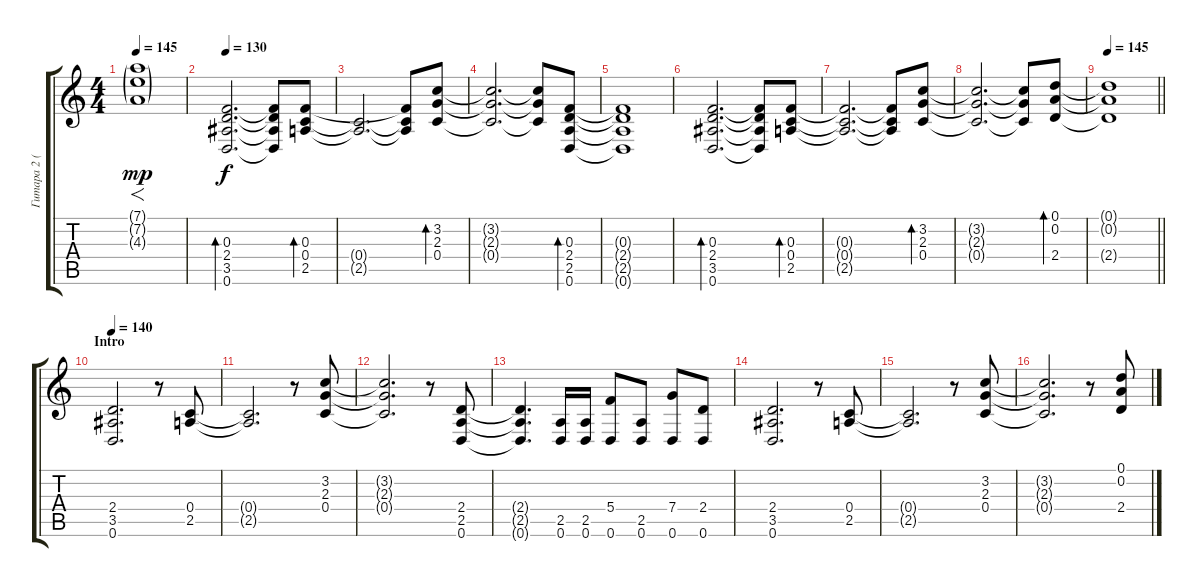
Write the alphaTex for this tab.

\track ("Гитара 2 (2)" "Гитара 2 (") {instrument distortionguitar}
\staff {score tabs}
\tuning (D4 A3 F3 C3 G2 D2) {hide}
\ts (4 4)
\tempo 145
\tempo 130
\tempo 145
\clef g2
\ks c
(7.1{g} 7.2{g} 4.3{g}).1{f dy mp instrument acousticguitarnylon} |
\tempo 130
(0.3 2.4 3.5 0.6).2{d bd 240 dy f instrument acousticguitarnylon} (0.3{t} 2.4{t} 3.5{t} 0.6{t}).8 (0.3 0.4 2.5).8{bd 240} |
(0.4{t} 2.5{t}).2{d} (0.3{t} 0.4{t} 2.5{t}).8 (3.2 2.3 0.4).8{bd 240} |
(3.2{t} 2.3{t} 0.4{t}).2{d} (3.2{t} 2.3{t} 0.4{t}).8 (0.3 2.4 2.5 0.6).8{bd 240} |
(0.3{t} 2.4{t} 2.5{t} 0.6{t}).1 |
(0.3 2.4 3.5 0.6).2{d bd 240} (0.3{t} 2.4{t} 3.5{t} 0.6{t}).8 (0.3 0.4 2.5).8{bd 240} |
(0.3{t} 0.4{t} 2.5{t}).2{d} (0.3{t} 0.4{t} 2.5{t}).8 (3.2 2.3 0.4).8{bd 240} |
(3.2{t} 2.3{t} 0.4{t}).2{d} (3.2{t} 2.3{t} 0.4{t}).8 (0.1 0.2 2.4).8{bd 240} |
\tempo 145
\barLineRight lightlight
(0.1{t} 0.2{t} 2.4{t}).1 |
\section ("" "Intro")
\tempo 140
(2.4 3.5 0.6).2{d instrument distortionguitar} r.8 (0.4 2.5).8 |
(0.4{t} 2.5{t}).2{d} r.8 (3.2 2.3 0.4).8 |
(3.2{t} 2.3{t} 0.4{t}).2{d} r.8 (2.4 2.5 0.6).8 |
(2.4{t} 2.5{t} 0.6{t}).4{d} (2.5 0.6).16 (2.5 0.6).16 (5.4 0.6).8 (2.5 0.6).8 (7.4 0.6).8 (2.4 0.6).8 |
(2.4 3.5 0.6).2{d} r.8 (0.4 2.5).8 |
(0.4{t} 2.5{t}).2{d} r.8 (3.2 2.3 0.4).8 |
(3.2{t} 2.3{t} 0.4{t}).2{d} r.8 (0.1 0.2 2.4).8
